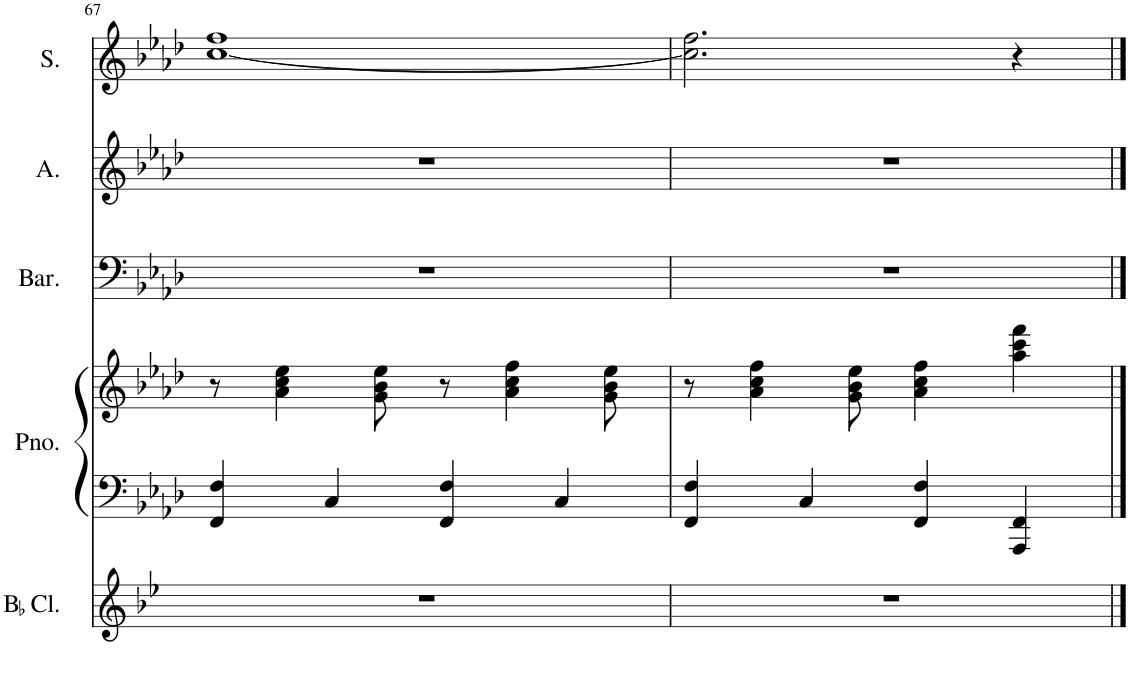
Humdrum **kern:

**kern	**kern	**kern	**kern	**kern	**kern
*part5	*part4	*part4	*part3	*part2	*part1
*staff6	*staff5	*staff4	*staff3	*staff2	*staff1
*I"BaccidentalFlat Clarinet	*I"Piano	*	*I"Baritone	*I"Alto	*I"Soprano
*I'BaccidentalFlat Cl.	*I'Pno.	*	*I'Bar.	*I'A.	*I'S.
!!LO:PB:g=z
*clefG2	*clefF4	*clefG2	*clefF4	*clefG2	*clefG2
*Trd1c2	*	*	*	*	*
*k[b-e-]	*k[b-e-a-d-]	*k[b-e-a-d-]	*k[b-e-a-d-]	*k[b-e-a-d-]	*k[b-e-a-d-]
*M4/4	*M4/4	*M4/4	*M4/4	*M4/4	*M4/4
=67	=67	=67	=67	=67	=67
1r	4FF/ 4F/	8r	1r	1r	[1cc 1ff
.	.	4a-\ 4cc\ 4ee-\	.	.	.
.	4C/	.	.	.	.
.	.	8g\ 8b-\ 8ee-\	.	.	.
.	4FF/ 4F/	8r	.	.	.
.	.	4a-\ 4cc\ 4ff\	.	.	.
.	4C/	.	.	.	.
.	.	8g\ 8b-\ 8ee-\	.	.	.
=68	=68	=68	=68	=68	=68
1r	4FF/ 4F/	8r	1r	1r	2.cc\] 2.ff\
.	.	4a-\ 4cc\ 4ff\	.	.	.
.	4C/	.	.	.	.
.	.	8g\ 8b-\ 8ee-\	.	.	.
.	4FF/ 4F/	4a-\ 4cc\ 4ff\	.	.	.
.	4AAA-/ 4FF/	4aa-\ 4ccc\ 4fff\	.	.	4r
==	==	==	==	==	==
*-	*-	*-	*-	*-	*-
